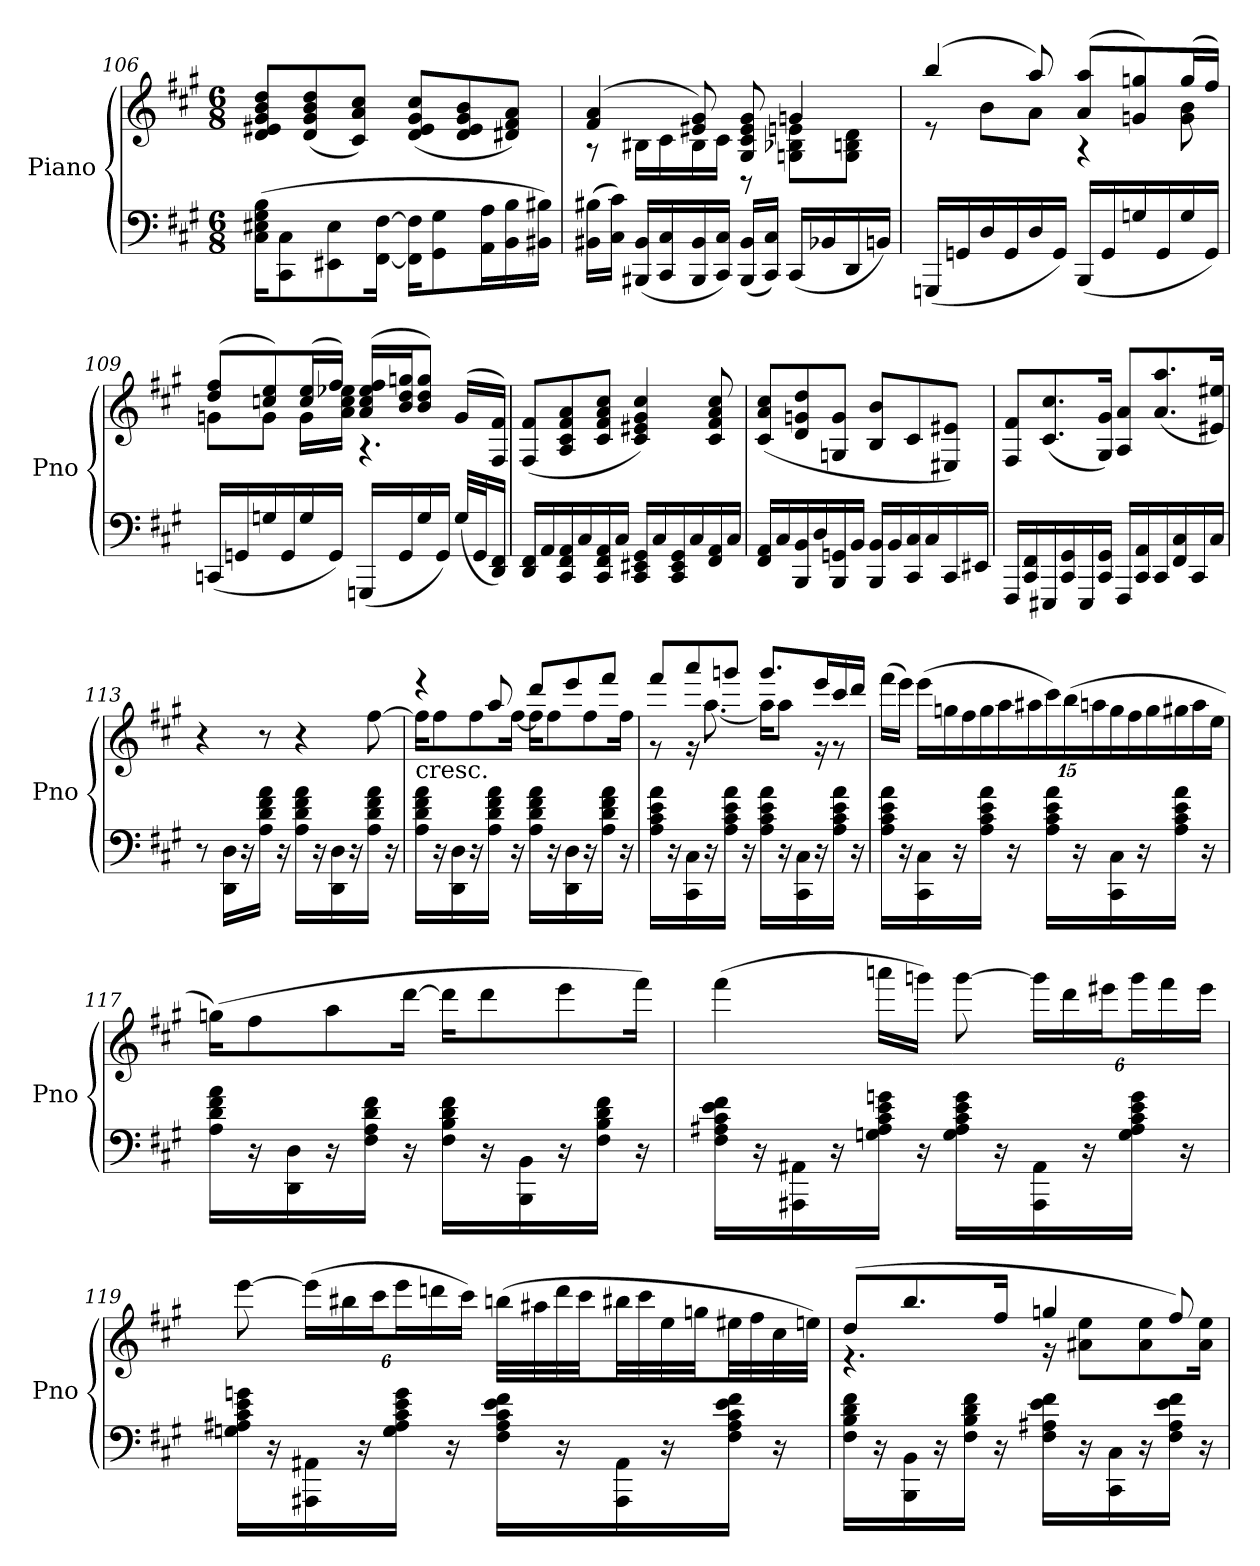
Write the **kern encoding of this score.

**kern	**kern
*part1	*part1
*staff2	*staff1
*I"Piano	*
*I'Pno	*
*clefF4	*clefG2
*k[f#c#g#]	*k[f#c#g#]
*M6/8	*M6/8
=106	=106
(16C#\ 16E#X\ 16G#\ 16B\KL	8d/ 8e#X/ 8g#/ 8b/ 8dd/L
8CC#\ 8C#\	.
.	(8d/ 8g#/ 8b/ 8dd/
8EE#X\ 8E#\	.
.	8c#/ 8a/ 8cc#/J)
[16FF#\ [16F#\Jk	.
16FF#]\ 16F#]\KL	(8d/ 8e#/ 8g#/ 8cc#/L
8GG#\ 8G#\	.
.	8d/ 8e#/ 8g#/ 8b/
16AA\ 16A\L	.
16BB\ 16B\	8d#X/ 8f#/ 8a/J)
16BB#X\ 16B#X\JJ)	.
=107	=107
*	*^
(16BB#X\ 16B#X\LL	(4f#/ 4a/	8r
16C#\ 16c#\JJ)	.	.
(16BBB#X/ 16BB#/LL	.	16B#X\LL
16CC#/ 16C#/	.	16c#\
16BBB#/ 16BB#/	8e#X/ 8g#/)	16B#\
16CC#/ 16C#/JJ)	.	16c#\JJ
(16BBB#/ 16BB#/LL	8G#/ 8c#/ 8e#/ 8g#/	8r
16CC#/ 16C#/JJ)	.	.
(16CC#/LL	4gn/	8Gn\ 8B-X\ 8en\L
16BB-X/	.	.
16DD/	.	8G\ 8Bn\ 8d\J
16BBn/JJ)	.	.
=108	=108	=108
(16GGGn/LL	(4bb/	8r
16GGn/	.	.
16D/	.	8b\L
16GG/	.	.
16D/	8aa/)	8a\J
16GG/JJ)	.	.
(16BBB/LL	(8a/ 8aa/L	4r
16GG/	.	.
16Gn/	8gn/ 8ggn/)	.
16GG/	.	.
16G/	(16gg/L	8g\ 8b\
16GG/JJ)	16ff#/JJ)	.
=109	=109	=109
(16CCn/LL	(8dd/ 8ff#/L	8gn\L
16GGn/	.	.
16Gn/	8ccn/ 8ee/)	8g\J
16GG/	.	.
16G/	(16cc/ 16ee/L	16g\LL
16GG/JJ)	16ff#/JJ)	16a\ 16cc\ 16ee-X\JJ
(16GGGn/LL	(16a/ 16cc/ 16ee-/ 16ff#/LL	4.r
16GG/	16b/ 16dd/ 16ggn/J	.
16G/	8b/ 8dd/ 8gg/J)	.
16GG/JJ)	.	.
(32G/LLL	(16g/LL	.
32GG/J	.	.
16DD/ 16FF#/JJ)	16F#/ 16f#/JJ)	.
*	*v	*v
=110	=110
16DD/ 16FF#/LL	(8F#/ 8f#/L
16AA/	.
16CC#/ 16FF#/ 16AA/	8A/ 8c#/ 8f#/ 8a/
16C#/	.
16CC#/ 16FF#/ 16AA/	8c#/ 8f#/ 8a/ 8cc#/J
16C#/JJ	.
16CC#/ 16EE#X/ 16GG#/LL	4c#/ 4e#X/ 4g#/ 4cc#/)
16C#/	.
16CC#/ 16EE#/ 16GG#/	.
16C#/	.
16FF#/ 16AA/	8c#/ 8f#/ 8a/ 8cc#/
16C#/JJ	.
=111	=111
16FF#/ 16AA/LL	(8c#/ 8a/ 8cc#/L
16C#/	.
16BBB/ 16BB/	8d/ 8gn/ 8dd/
16D/	.
16BBB/ 16GGn/	8Gn/ 8g/J
16BB/JJ	.
16BBB/ 16BB/LL	8B/ 8b/L
16BB/	.
16CC#/ 16C#/	8c#/
16C#/	.
16CC#/	8E#X/ 8e#X/J)
16EE#X/JJ	.
=112	=112
16FFF#/LL	8F#/ 8f#/L
16CC#/ 16FF#/	.
16EEE#X/	(8.c#/ 8.cc#/
16CC#/ 16GG#/	.
16EEE#/	.
16CC#/ 16GG#/JJ	16G#/ 16g#/Jk)
16FFF#/LL	8A/ 8a/L
16CC#/ 16AA/	.
16CC#/	(8.a/ 8.aa/
16FF#/ 16C#/	.
16CC#/	.
16C#/JJ	16e#X/ 16ee#X/Jk)
=113	=113
8r	4r
16DD\ 16D\LL	.
16r	.
16A\ 16d\ 16f#\ 16a\JJ	8r
16r	.
16A\ 16d\ 16f#\ 16a\LL	4r
16r	.
16DD\ 16D\	.
16r	.
16A\ 16d\ 16f#\ 16a\JJ	[8ff#\
16r	.
=114	=114
*	*^
!	!LO:TX:c:t=cresc.	!
16A\ 16d\ 16f#\ 16a\LL	4r	16ff#\KL]
16r	.	8ff#\
16DD\ 16D\	.	.
16r	.	8ff#\
16A\ 16d\ 16f#\ 16a\JJ	8aa/	.
16r	.	[16ff#\Jk
16A\ 16d\ 16f#\ 16a\LL	8ddd/L	16ff#\KL]
16r	.	8ff#\
16DD\ 16D\	8eee/	.
16r	.	8ff#\
16A\ 16d\ 16f#\ 16a\JJ	8fff#/J	.
16r	.	16ff#\Jk
=115	=115	=115
16A\ 16c#\ 16e\ 16a\LL	8fff#/L	8r
16r	.	.
16CC#\ 16C#\	8aaa/	16r
16r	.	[8.aa\
16A\ 16c#\ 16e\ 16a\JJ	8gggn/J	.
16r	.	.
16A\ 16c#\ 16e\ 16a\LL	8.ggg/L	16aa\KL]
16r	.	8aa\J
16CC#\ 16C#\	.	.
16r	16eee/L	16r
16A\ 16c#\ 16e\ 16a\JJ	16ccc#/	8r
16r	16ddd/JJ	.
*	*v	*v
=116	=116
16A\ 16c#\ 16e\ 16a\LL	(16fff#\LL
16r	16eee\JJ)
16CC#\ 16C#\	(24eee\LL
.	24ggn\
16r	.
.	24ff#\
16A\ 16c#\ 16e\ 16a\JJ	24gg\
.	24aa\
16r	.
.	24aa#X\
16A\ 16c#\ 16e\ 16a\LL	24ccc#\)
.	(24bb\
16r	.
.	24aan\
16CC#\ 16C#\	24gg\
.	24ff#\
16r	.
.	24gg\
16A\ 16c#\ 16e\ 16a\JJ	24gg#X\
.	24aa\
16r	.
.	24ee\JJ
=117	=117
16A\ 16d\ 16f#\ 16a\LL	(16ggn\KL)
16r	8ff#\
16DD\ 16D\	.
16r	8aa\
16F#\ 16A\ 16d\ 16f#\JJ	.
16r	[16ddd\Jk
16F#\ 16B\ 16d\ 16f#\LL	16ddd\KL]
16r	8ddd\
16BBB\ 16BB\	.
16r	8eee\
16F#\ 16B\ 16d\ 16f#\JJ	.
16r	16fff#\Jk)
=118	=118
16F#\ 16A#X\ 16c#\ 16e\ 16f#\LL	(4fff#\
16r	.
16AAA#X\ 16AA#X\	.
16r	.
16Gn\ 16A#\ 16c#\ 16e\ 16gn\JJ	16aaan\LL
16r	16gggn\JJ)
16G\ 16A#\ 16c#\ 16e\ 16g\LL	[8ggg\
16r	.
16AAA#\ 16AA#\	24ggg\LL]
.	24ddd\
16r	.
.	24eee#X\J
16G\ 16A#\ 16c#\ 16e\ 16g\JJ	24ggg\L
.	24fff#\
16r	.
.	24eee#\JJ
=119	=119
16Gn\ 16A#X\ 16c#\ 16e\ 16gn\LL	[8eee\
16r	.
16AAA#X\ 16AA#X\	(24eee\LL]
.	24bb#X\
16r	.
.	24ccc#\J
16G\ 16A#\ 16c#\ 16e\ 16g\JJ	24eee\L
.	24dddn\
16r	.
.	24ccc#\JJ)
16F#\ 16A#\ 16c#\ 16e\ 16f#\LL	(32bbn\LLL
.	32aa#X\
16r	32ddd\
.	32ccc#\JJ
16AAA#\ 16AA#\	32bb#X\LL
.	32ccc#\
16r	32ee\
.	32ggn\JJ
16F#\ 16A#\ 16c#\ 16e\ 16f#\JJ	32ee#X\LL
.	32ff#\
16r	32cc#\
.	32een\JJJ)
=120	=120
*	*^
16F#\ 16B\ 16d\ 16f#\LL	(8dd/L	4.r
16r	.	.
16BBB\ 16BB\	8.bb/	.
16r	.	.
16F#\ 16B\ 16d\ 16f#\JJ	.	.
16r	16ff#/Jk	.
16F#\ 16A#X\ 16e\ 16f#\LL	4ggn/	16r
16r	.	8a#X\ 8ee\L
16CC#\ 16C#\	.	.
16r	.	8a#\ 8ee\
16F#\ 16A#\ 16e\ 16f#\JJ	8ff#/)	.
16r	.	16a#\ 16ee\Jk
*	*v	*v
=	=
*-	*-
